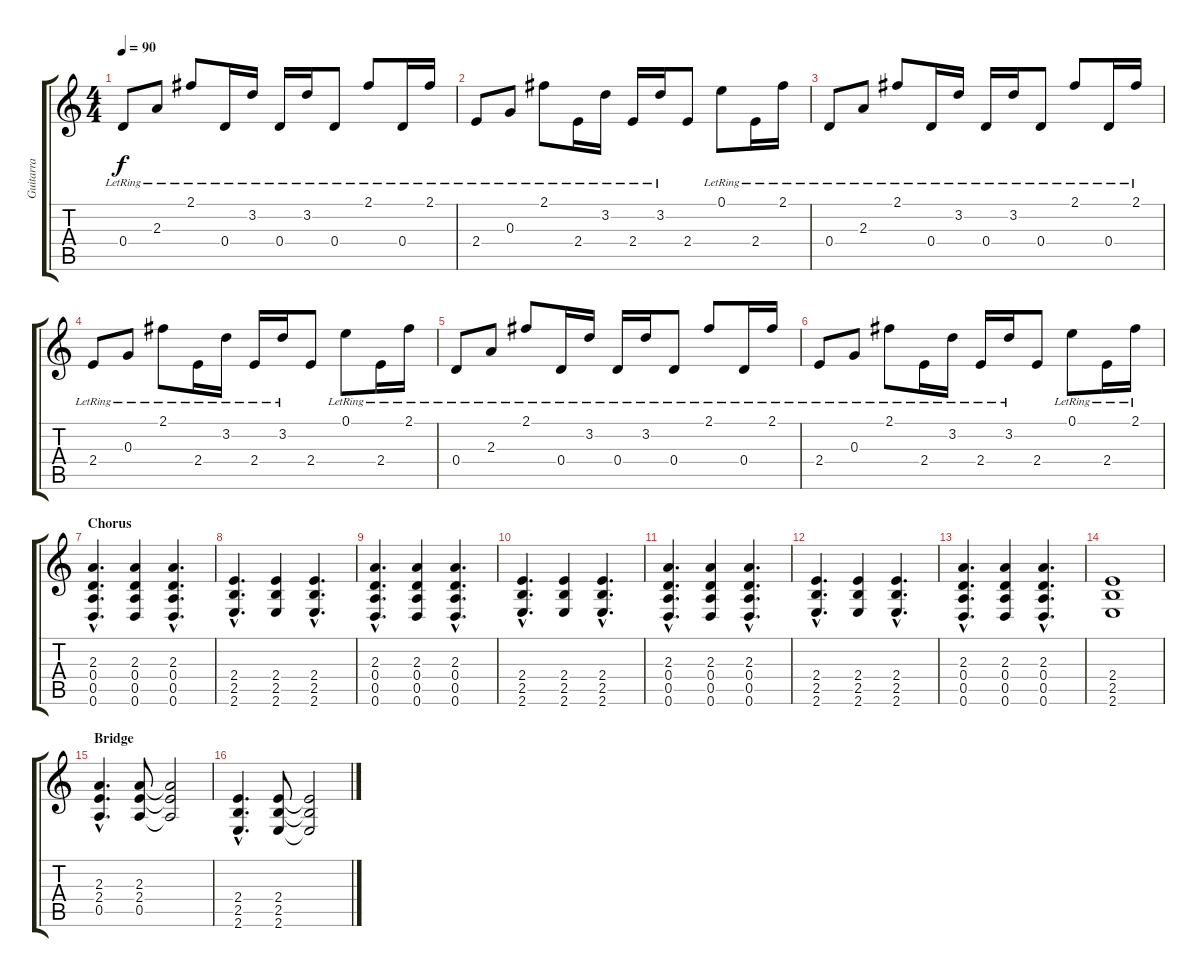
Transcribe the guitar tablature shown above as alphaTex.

\track ("Guitarra" "Guitarra") {instrument electricguitarclean}
\staff {score tabs}
\tuning (E4 B3 G3 D3 A2 D2) {hide}
\ts (4 4)
\tempo 90
\clef g2
\ks c
0.4{lr}.8{dy f} 2.3{lr}.8 2.1{lr}.8 0.4{lr}.16 3.2{lr}.16 0.4{lr}.16 3.2{lr}.16 0.4{lr}.8 2.1{lr}.8 0.4{lr}.16 2.1{lr}.16 |
2.4{lr}.8 0.3{lr}.8 2.1{lr}.8 2.4{lr}.16 3.2{lr}.16 2.4{lr}.16 3.2{lr}.16 2.4.8 0.1{lr}.8 2.4{lr}.16 2.1{lr}.16 |
0.4{lr}.8 2.3{lr}.8 2.1{lr}.8 0.4{lr}.16 3.2{lr}.16 0.4{lr}.16 3.2{lr}.16 0.4{lr}.8 2.1{lr}.8 0.4{lr}.16 2.1{lr}.16 |
2.4{lr}.8 0.3{lr}.8 2.1{lr}.8 2.4{lr}.16 3.2{lr}.16 2.4{lr}.16 3.2{lr}.16 2.4.8 0.1{lr}.8 2.4{lr}.16 2.1{lr}.16 |
0.4{lr}.8 2.3{lr}.8 2.1{lr}.8 0.4{lr}.16 3.2{lr}.16 0.4{lr}.16 3.2{lr}.16 0.4{lr}.8 2.1{lr}.8 0.4{lr}.16 2.1{lr}.16 |
2.4{lr}.8 0.3{lr}.8 2.1{lr}.8 2.4{lr}.16 3.2{lr}.16 2.4{lr}.16 3.2{lr}.16 2.4.8 0.1{lr}.8 2.4{lr}.16 2.1{lr}.16 |
\section ("" "Chorus")
(2.3{hac} 0.4{hac} 0.5{hac} 0.6{hac}).4{d volume 13 balance 0 instrument distortionguitar} (2.3 0.4 0.5 0.6).4 (2.3{hac} 0.4{hac} 0.5{hac} 0.6{hac}).4{d} |
(2.4{hac} 2.5{hac} 2.6{hac}).4{d volume 13 balance 0 instrument distortionguitar} (2.4 2.5 2.6).4 (2.4{hac} 2.5{hac} 2.6{hac}).4{d} |
(2.3{hac} 0.4{hac} 0.5{hac} 0.6{hac}).4{d volume 13 balance 0 instrument distortionguitar} (2.3 0.4 0.5 0.6).4 (2.3{hac} 0.4{hac} 0.5{hac} 0.6{hac}).4{d} |
(2.4{hac} 2.5{hac} 2.6{hac}).4{d volume 13 balance 0 instrument distortionguitar} (2.4 2.5 2.6).4 (2.4{hac} 2.5{hac} 2.6{hac}).4{d} |
(2.3{hac} 0.4{hac} 0.5{hac} 0.6{hac}).4{d volume 13 balance 0 instrument distortionguitar} (2.3 0.4 0.5 0.6).4 (2.3{hac} 0.4{hac} 0.5{hac} 0.6{hac}).4{d} |
(2.4{hac} 2.5{hac} 2.6{hac}).4{d volume 13 balance 0 instrument distortionguitar} (2.4 2.5 2.6).4 (2.4{hac} 2.5{hac} 2.6{hac}).4{d} |
(2.3{hac} 0.4{hac} 0.5{hac} 0.6{hac}).4{d volume 13 balance 0 instrument distortionguitar} (2.3 0.4 0.5 0.6).4 (2.3{hac} 0.4{hac} 0.5{hac} 0.6{hac}).4{d} |
(2.4 2.5 2.6).1{volume 13 balance 0 instrument distortionguitar} |
\section ("" "Bridge")
(2.3{hac} 2.4{hac} 0.5{hac}).4{d volume 13 balance 0 instrument distortionguitar} (2.3 2.4 0.5).8 (2.3{t} 2.4{t} 0.5{t}).2 |
(2.4{hac} 2.5{hac} 2.6{hac}).4{d volume 13 balance 0 instrument distortionguitar} (2.4 2.5 2.6).8 (2.4{t} 2.5{t} 2.6{t}).2
